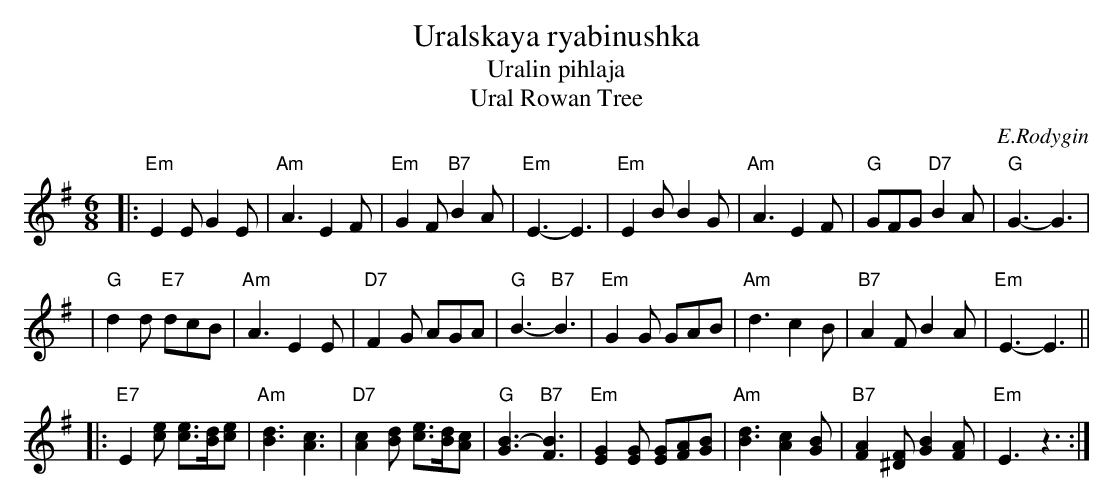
X:1
T: Uralskaya ryabinushka
T: Uralin pihlaja
T: Ural Rowan Tree
C: E.Rodygin
M: 6/8
L: 1/8
K: Em
|: "Em"E2E G2E | "Am"A3 E2F \
| "Em"G2F "B7"B2A | "Em"E3- E3 \
| "Em"E2B B2G | "Am"A3 E2F \
| "G"GFG "D7"B2A | "G"G3- G3 |
| "G"d2d "E7"dcB | "Am"A3 E2E \
| "D7"F2G AGA | "G"B3- "B7"B3 \
| "Em"G2G GAB | "Am"d3 c2B \
| "B7"A2F B2A | "Em"E3- E3 ||
|: "E7"E2[ec] [ec]>[dB][ec] | "Am"[d3B3] [c3A3] \
| "D7"[c2A2][dB] [ec]>[dB][cA] | "G"[B3G3]- "B7"[B3F3] \
| "Em"[G2E2][GE] [GE][AF][BG] | "Am"[d3B3] [c2A2][BG] \
| "B7"[A2F2][F^D] [B2G2][AF] | "Em"E3 z3 :|
